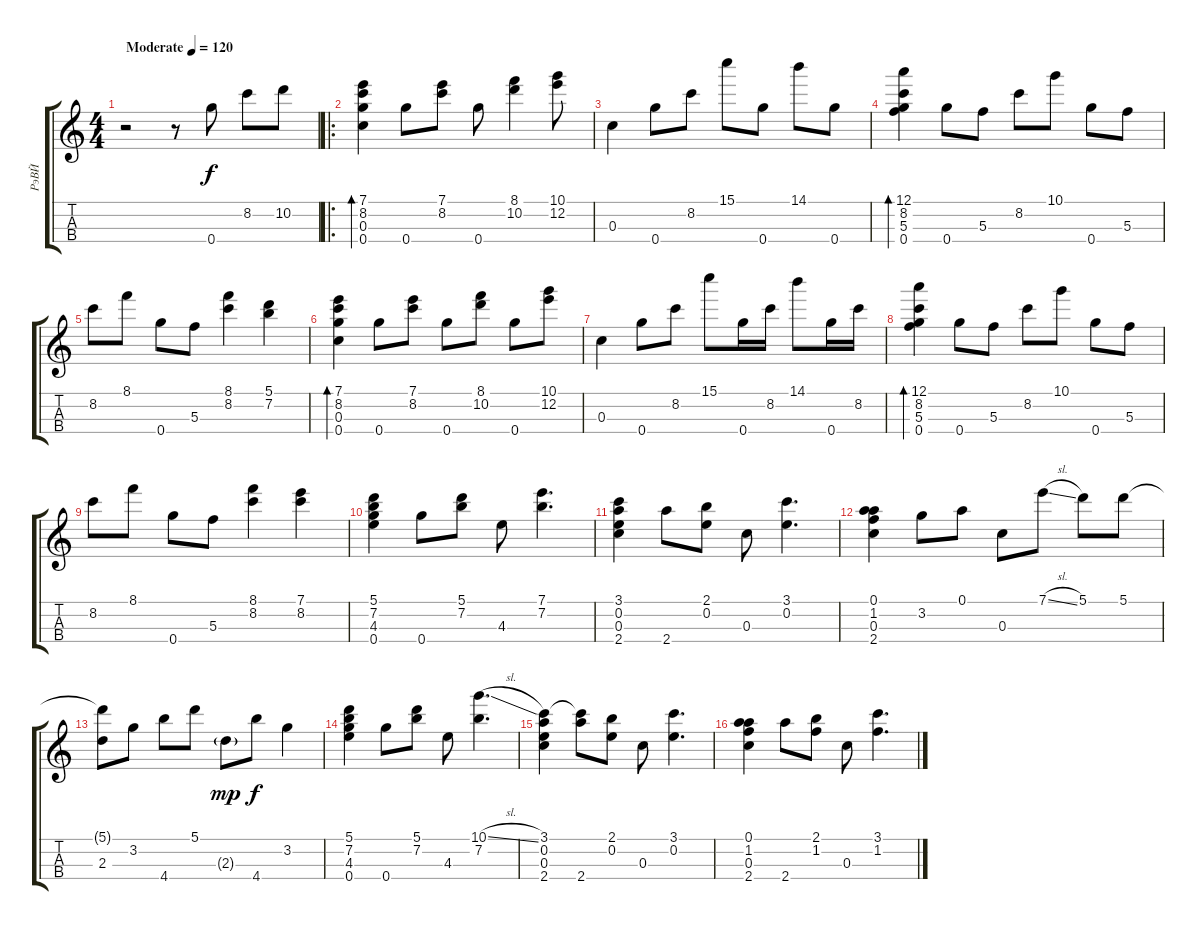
\track ("РэВЙ" "РэВЙ") {instrument acousticguitarnylon}
\staff {score tabs}
\tuning (A4 E4 C4 G4) {hide}
\ts (4 4)
\tempo (120 "Moderate")
\clef g2
\ks c
r.2{dy f instrument acousticguitarnylon} r.8 0.4.8 8.2.8 10.2.8 |
\ro
(7.1 8.2 0.3 0.4).4{bd 60} 0.4.8 (7.1 8.2).8 0.4.8 (8.1 10.2).4 (10.1 12.2).8 |
0.3.4 0.4.8 8.2.8 15.1.8 0.4.8 14.1.8 0.4.8 |
(12.1 8.2 5.3 0.4).4{bd 60} 0.4.8 5.3.8 8.2.8 10.1.8 0.4.8 5.3.8 |
8.2.8 8.1.8 0.4.8 5.3.8 (8.1 8.2).4 (5.1 7.2).4 |
(7.1 8.2 0.3 0.4).4{bd 60} 0.4.8 (7.1 8.2).8 0.4.8 (8.1 10.2).8 0.4.8 (10.1 12.2).8 |
0.3.4 0.4.8 8.2.8 15.1.8 0.4.16 8.2.16 14.1.8 0.4.16 8.2.16 |
(12.1 8.2 5.3 0.4).4{bd 60} 0.4.8 5.3.8 8.2.8 10.1.8 0.4.8 5.3.8 |
8.2.8 8.1.8 0.4.8 5.3.8 (8.1 8.2).4 (7.1 8.2).4 |
(5.1 7.2 4.3 0.4).4 0.4.8 (5.1 7.2).8 4.3.8 (7.1 7.2).4{d} |
(3.1 0.2 0.3 2.4).4 2.4.8 (2.1 0.2).8 0.3.8 (3.1 0.2).4{d} |
(0.1 1.2 0.3 2.4).4 3.2.8 0.1.8 0.3.8 7.1{sl}.8 5.1.8 5.1.8 |
(5.1{t} 2.3).8 3.2.8 4.4.8 5.1.8 2.3{g}.8{dy mp} 4.4.8{dy f} 3.2.4 |
(5.1 7.2 4.3 0.4).4 0.4.8 (5.1 7.2).8 4.3.8 (10.1{sl} 7.2).4{d} |
(3.1 0.2 0.3 2.4).4 (3.1{t} 2.4).8 (2.1 0.2).8 0.3.8 (3.1 0.2).4{d} |
(0.1 1.2 0.3 2.4).4 2.4.8 (2.1 1.2).8 0.3.8 (3.1 1.2).4{d}
